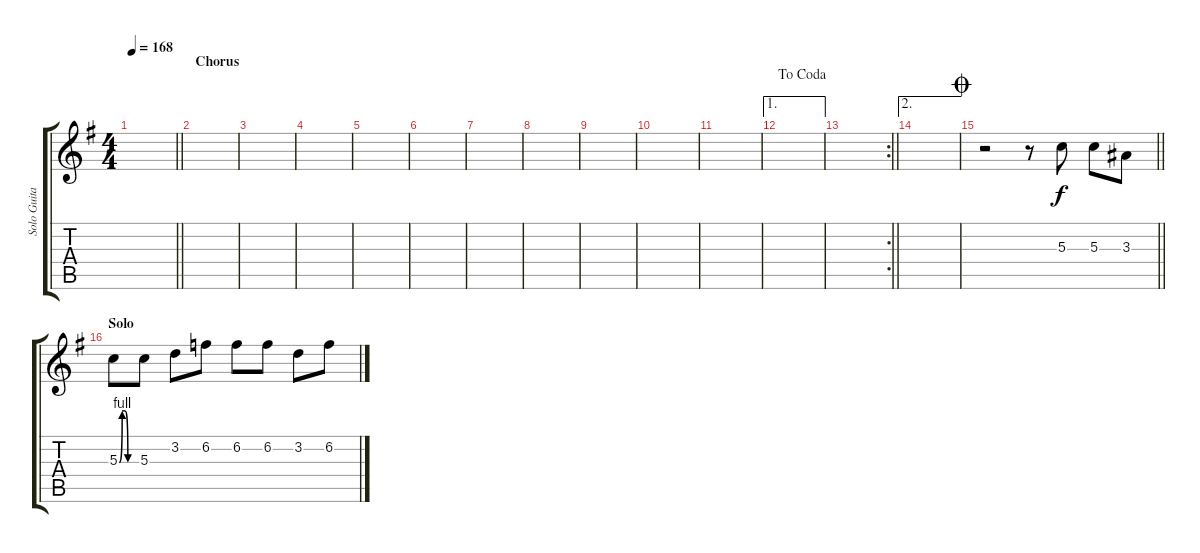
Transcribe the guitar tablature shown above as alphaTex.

\track ("Solo Guitar" "Solo Guita") {instrument distortionguitar}
\staff {score tabs}
\tuning (E4 B3 G3 D3 A2 E2) {hide}
\ts (4 4)
\tempo 168
\clef g2
\barLineRight lightlight
\ks g
|
\section ("" "Chorus")
|
|
|
|
|
|
|
|
|
|
\ae 1
\jump dacoda
|
\rc 2
\barLineRight lightlight
|
\ae 2
|
\jump coda
\barLineRight lightlight
r.2 r.8 5.3.8 5.3.8 3.3.8 |
\section ("" "Solo")
5.3{be (custom 0 0 10 4 20 4 30 0 60 0)}.8 5.3.8 3.2.8 6.2.8 6.2.8 6.2.8 3.2.8 6.2.8
